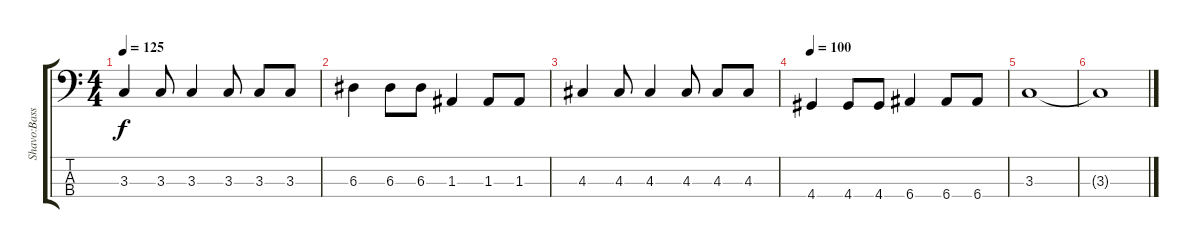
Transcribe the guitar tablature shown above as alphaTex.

\track ("Shavo:Bass" "Shavo:Bass") {instrument acousticbass}
\staff {score tabs}
\tuning (G2 D2 A1 E1) {hide}
\ts (4 4)
\tempo 125
\clef f4
\ks c
3.3.4{dy f} 3.3.8 3.3.4 3.3.8 3.3.8 3.3.8 |
6.3.4 6.3.8 6.3.8 1.3.4 1.3.8 1.3.8 |
4.3.4 4.3.8 4.3.4 4.3.8 4.3.8 4.3.8 |
\tempo 100
4.4.4 4.4.8 4.4.8 6.4.4 6.4.8 6.4.8 |
3.3.1 |
3.3{t}.1
